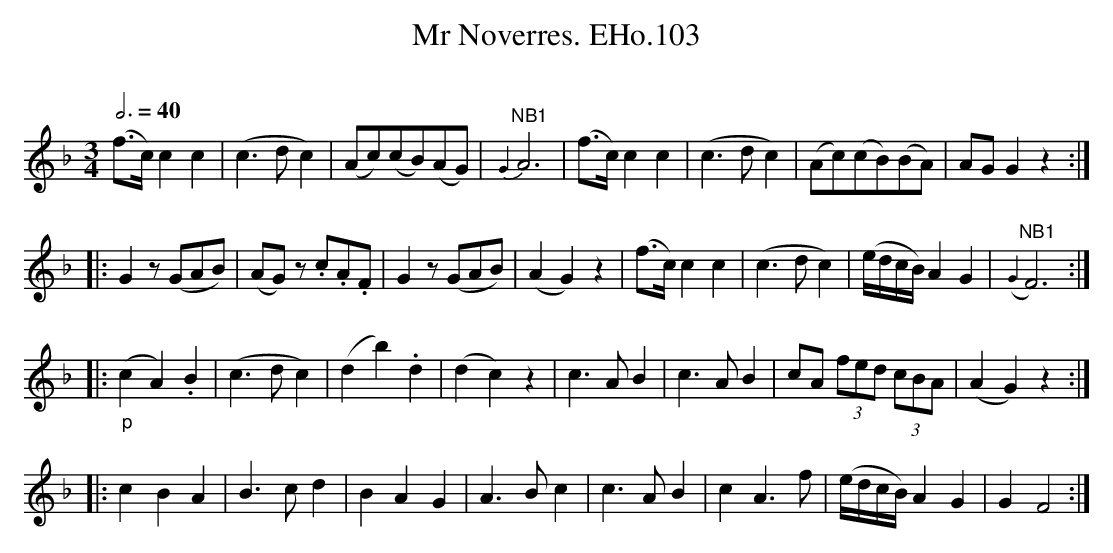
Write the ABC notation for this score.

X:1
T:Mr Noverres. EHo.103
M:3/4
L:1/8
Q:3/4=40
O:
K:F
(f>c)c2c2 | (c3dc2) | (Ac)(cB)(AG) | "NB1"{G2}A6 | (f>c)c2c2 | (c3dc2)| (Ac)(cB)(BA) | AGG2 z2 :|
|:G2z(GAB) | (AG) z .c.A.F | G2z(GAB) | (A2G2)z2 | (f>c)c2c2 | (c3dc2) | (e/d/c/B/)A2G2 | ("NB1"{G2}F6) :|
|: "_p"(c2A2).B2 | (c3dc2) | (d2b2).d2 | (d2c2)z2 | c3AB2 | c3AB2 | cA (3fed (3cBA | (A2G2)z2 :|
|: c2B2A2 | B3cd2 | B2A2G2 | A3Bc2 | c3AB2 | c2A3f | (e/d/c/B/)A2G2 | G2F4 :|
